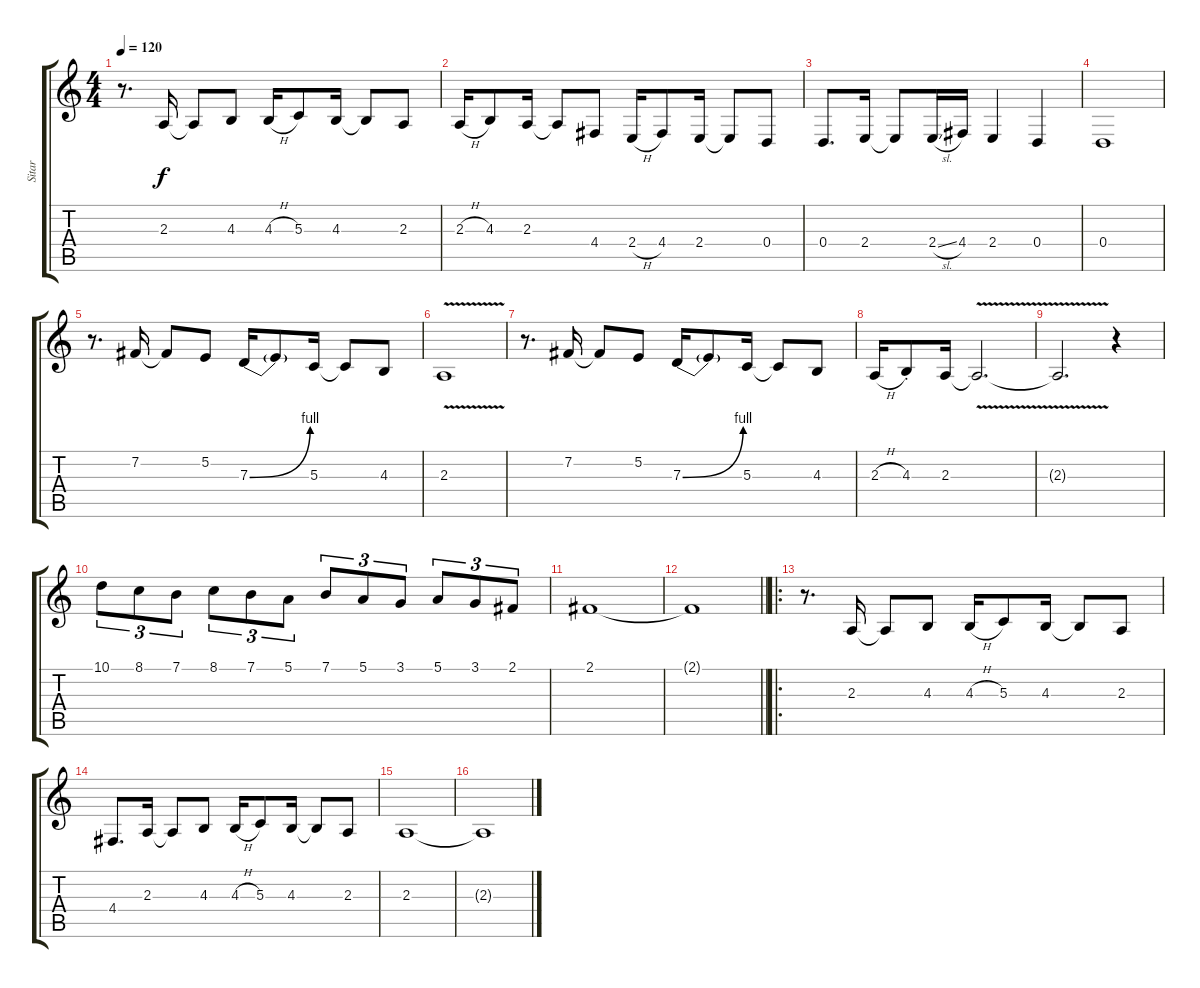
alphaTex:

\track ("Sitar" "Sitar") {instrument sitar}
\staff {score tabs}
\tuning (E4 B3 G3 D3 A2 D2) {hide}
\ts (4 4)
\tempo 120
\clef g2
\ks c
r.8{d dy f} 2.3.16 2.3{t}.8 4.3.8 4.3{h}.16 5.3.8 4.3.16 4.3{t}.8 2.3.8 |
2.3{h}.16 4.3.8 2.3.16 2.3{t}.8 4.4.8 2.4{h}.16 4.4.8 2.4.16 2.4{t}.8 0.4.8 |
0.4.8{d} 2.4.16 2.4{t}.8 2.4{sl}.16 4.4.16 2.4.4 0.4.4 |
0.4.1 |
r.8{d} 7.2.16 7.2{t}.8 5.2.8 7.3{be (bend 0 0 60 4)}.16 7.3{t}.8 5.3.16 5.3{t}.8 4.3.8 |
2.3{v}.1 |
r.8{d} 7.2.16 7.2{t}.8 5.2.8 7.3{be (bend 0 0 60 4)}.16 7.3{t}.8 5.3.16 5.3{t}.8 4.3.8 |
2.3{h}.16 4.3{st}.8 2.3.16 2.3{v t}.2{d} |
2.3{t}.2{d} r.4 |
10.1.8{tu (3 2)} 8.1.8{tu (3 2)} 7.1.8{tu (3 2)} 8.1.8{tu (3 2)} 7.1.8{tu (3 2)} 5.1.8{tu (3 2)} 7.1.8{tu (3 2)} 5.1.8{tu (3 2)} 3.1.8{tu (3 2)} 5.1.8{tu (3 2)} 3.1.8{tu (3 2)} 2.1.8{tu (3 2)} |
2.1.1 |
\barLineRight lightlight
2.1{t}.1 |
\ro
r.8{d} 2.3.16 2.3{t}.8 4.3.8 4.3{h}.16 5.3.8 4.3.16 4.3{t}.8 2.3.8 |
4.4.8{d} 2.3.16 2.3{t}.8 4.3.8 4.3{h}.16 5.3.8 4.3.16 4.3{t}.8 2.3.8 |
2.3.1 |
2.3{t}.1
